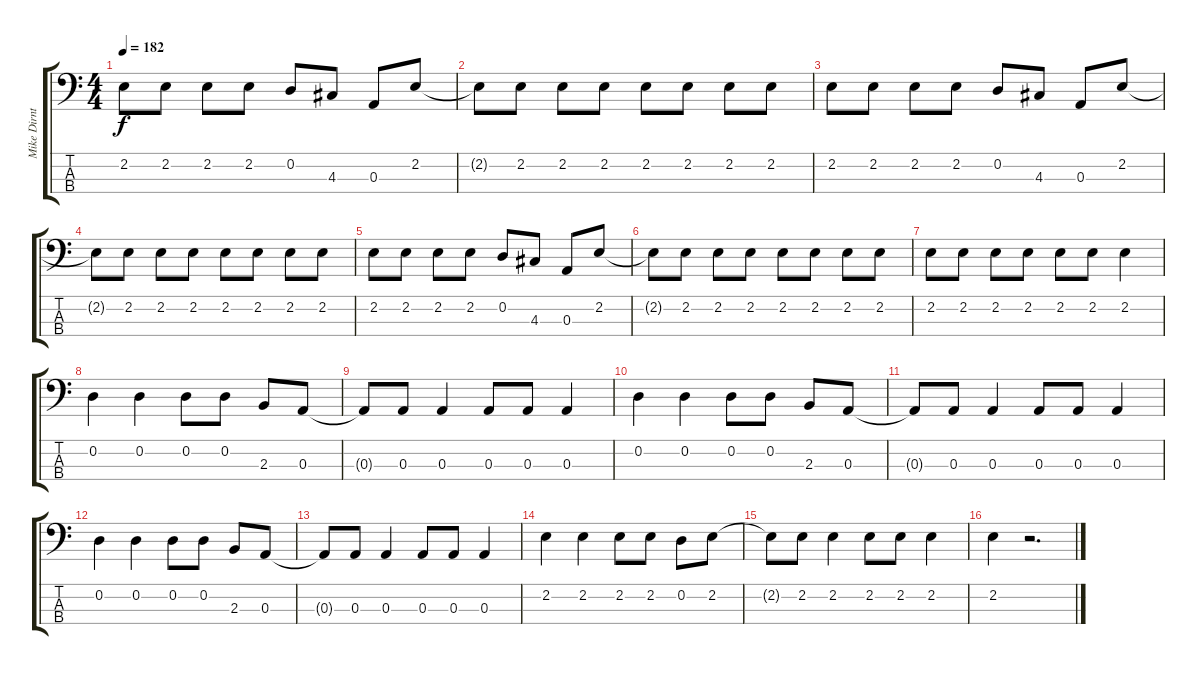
\track ("Mike Dirnt(Bass)" "Mike Dirnt") {instrument electricbasspick}
\staff {score tabs}
\tuning (G2 D2 A1 E1) {hide}
\ts (4 4)
\tempo 182
\clef f4
\ks c
2.2.8{dy f} 2.2.8 2.2.8 2.2.8 0.2.8 4.3.8 0.3.8 2.2.8 |
2.2{t}.8 2.2.8 2.2.8 2.2.8 2.2.8 2.2.8 2.2.8 2.2.8 |
2.2.8 2.2.8 2.2.8 2.2.8 0.2.8 4.3.8 0.3.8 2.2.8 |
2.2{t}.8 2.2.8 2.2.8 2.2.8 2.2.8 2.2.8 2.2.8 2.2.8 |
2.2.8 2.2.8 2.2.8 2.2.8 0.2.8 4.3.8 0.3.8 2.2.8 |
2.2{t}.8 2.2.8 2.2.8 2.2.8 2.2.8 2.2.8 2.2.8 2.2.8 |
2.2.8 2.2.8 2.2.8 2.2.8 2.2.8 2.2.8 2.2.4 |
0.2.4 0.2.4 0.2.8 0.2.8 2.3.8 0.3.8 |
0.3{t}.8 0.3.8 0.3.4 0.3.8 0.3.8 0.3.4 |
0.2.4 0.2.4 0.2.8 0.2.8 2.3.8 0.3.8 |
0.3{t}.8 0.3.8 0.3.4 0.3.8 0.3.8 0.3.4 |
0.2.4 0.2.4 0.2.8 0.2.8 2.3.8 0.3.8 |
0.3{t}.8 0.3.8 0.3.4 0.3.8 0.3.8 0.3.4 |
2.2.4 2.2.4 2.2.8 2.2.8 0.2.8 2.2.8 |
2.2{t}.8 2.2.8 2.2.4 2.2.8 2.2.8 2.2.4 |
2.2.4 r.2{d}
